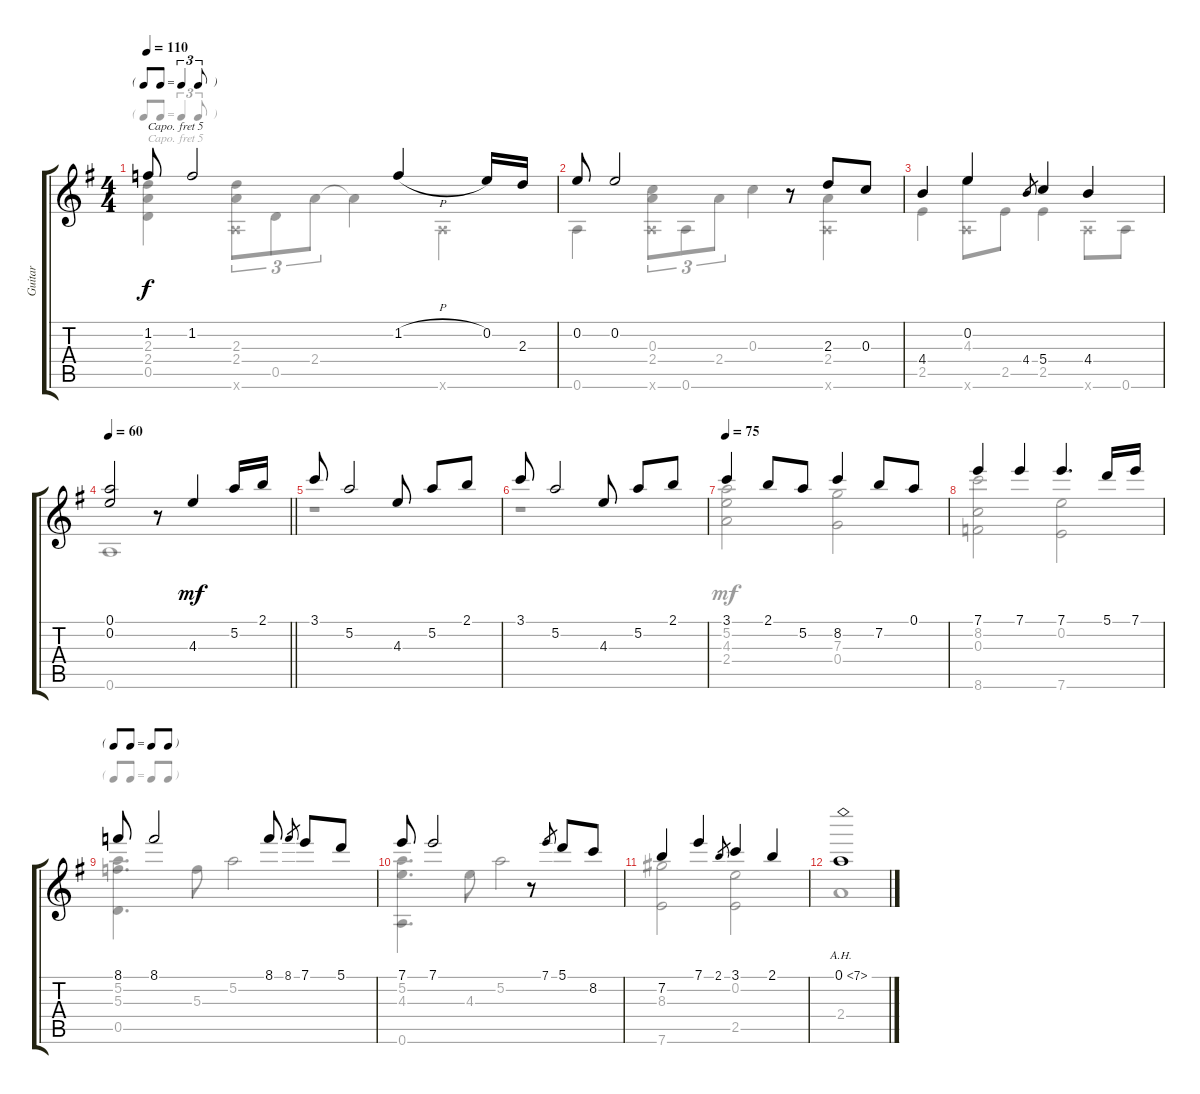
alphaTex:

\track (" Guitar" " Guitar") {instrument acousticguitarsteel}
\staff {score tabs}
\capo 5
\tuning (E4 B3 G3 D3 A2 E2) {hide}
\voice
\ts (4 4)
\tf triplet8th
\tempo 110
\clef g2
\ks eminor
1.2.8{dy f} 1.2.2 1.2{h}.4 0.2.16 2.3.16 |
0.2.8 0.2.2 r.8 2.3.8 0.3.8 |
4.4.4 0.2.4 4.4.8{gr} 5.4.4 4.4.4 |
\tempo 60
\barLineRight lightlight
(0.1 0.2).2 r.8 4.3.4{dy mf} 5.2.16 2.1.16 |
3.1.8 5.2.2 4.3.8 5.2.8 2.1.8 |
3.1.8 5.2.2 4.3.8 5.2.8 2.1.8 |
\tempo 75
3.1.4 2.1.8 5.2.8 8.2.4 7.2.8 0.1.8 |
7.1.4 7.1.4 7.1.4{d} 5.1.16 7.1.16 |
\tf none
8.1.8 8.1.2 8.1.8 8.1.8{gr} 7.1.8 5.1.8 |
7.1.8 7.1.2 r.8 7.1.8{gr} 5.1.8 8.2.8 |
7.2.4 7.1.4 2.1.8{gr} 3.1.4 2.1.4 |
0.1{ah 7}.1
\voice
\clef g2
\ottava regular
\simile none
\ks eminor
(2.3 2.4 0.5).4{dy f} (2.3 2.4 0.6{x}).8{tu (3 2)} 0.5.8{tu (3 2)} 2.4.8{tu (3 2)} 2.4{t}.4 0.6{x}.4 |
0.6.4 (0.3 2.4 0.6{x}).8{tu (3 2)} 0.6.8{tu (3 2)} 2.4.8{tu (3 2)} 0.3.4 (2.4 0.6{x}).4 |
2.5.4 (4.3 0.6{x}).8 2.5.8 2.5.4 0.6{x}.8 0.6.8 |
\barLineRight lightlight
0.6.1 |
r.1 |
r.1 |
(5.2 4.3 2.4).2{dy mf} (7.3 0.4).2 |
(8.2 0.3 8.6).2 (0.2 7.6).2 |
(5.2 5.3 0.5).4{d} 5.3.8 5.2.2 |
(5.2 4.3 0.6).4{d} 4.3.8 5.2.2 |
(8.3 7.6).2 (0.2 2.5).2 |
2.4.1
